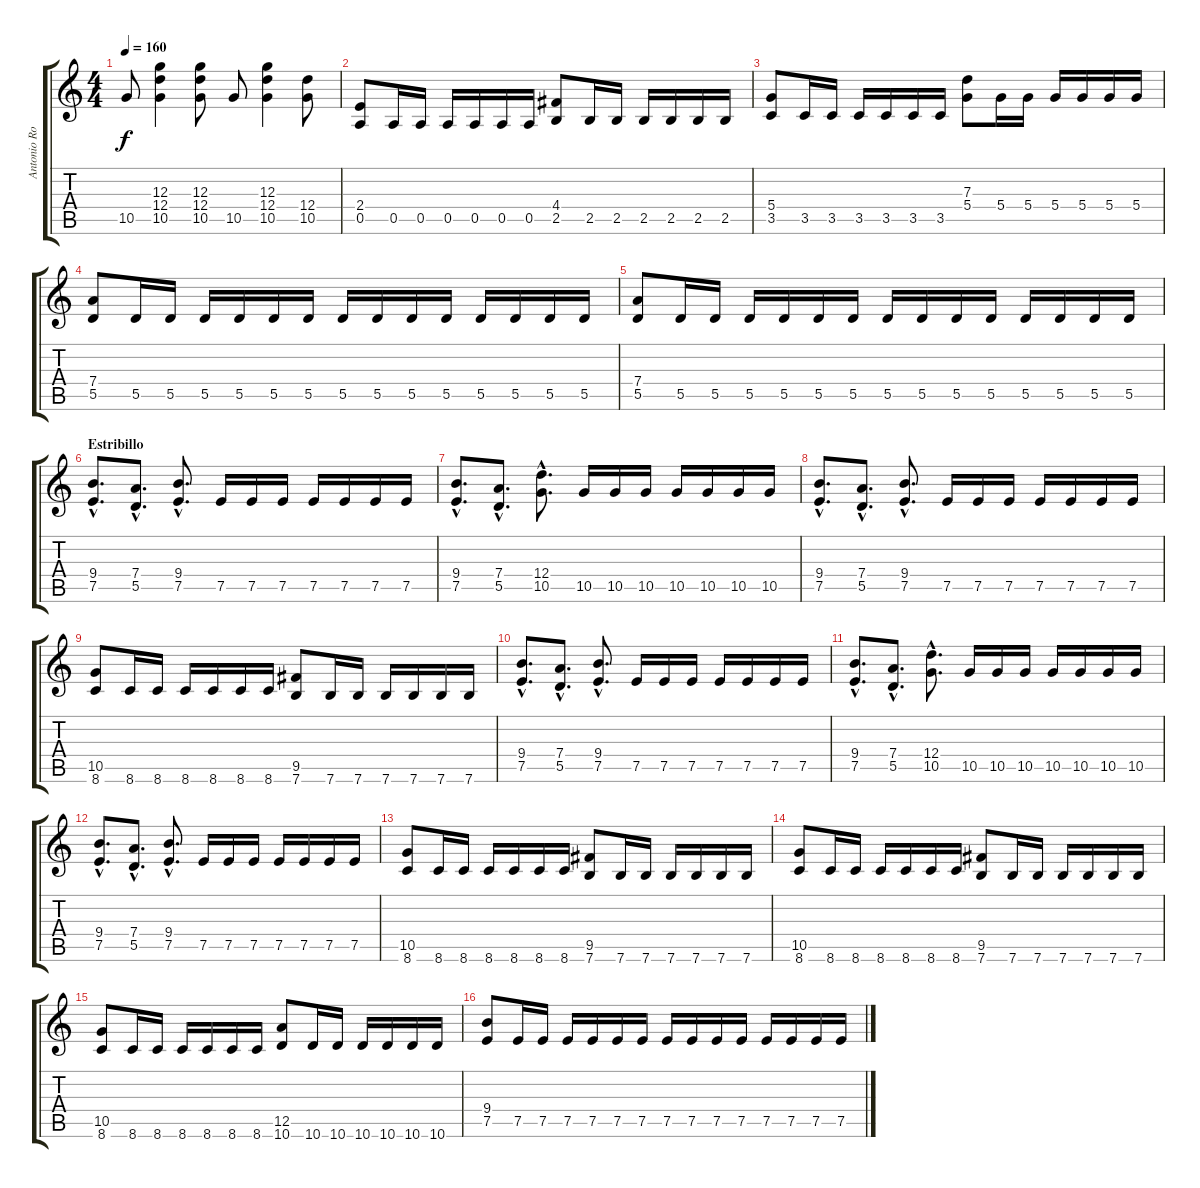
\track ("Antonio Romano (Gtr 1)" "Antonio Ro") {instrument distortionguitar}
\staff {score tabs}
\tuning (E4 B3 G3 D3 A2 E2) {hide}
\ts (4 4)
\tempo 160
\clef g2
\ks c
10.5.8{dy f} (12.3 12.4 10.5).4 (12.3 12.4 10.5).8 10.5.8 (12.3 12.4 10.5).4 (12.4 10.5).8 |
(2.4 0.5).8 0.5.16 0.5.16 0.5.16 0.5.16 0.5.16 0.5.16 (4.4 2.5).8 2.5.16 2.5.16 2.5.16 2.5.16 2.5.16 2.5.16 |
(5.4 3.5).8 3.5.16 3.5.16 3.5.16 3.5.16 3.5.16 3.5.16 (7.3 5.4).8 5.4.16 5.4.16 5.4.16 5.4.16 5.4.16 5.4.16 |
(7.4 5.5).8 5.5.16 5.5.16 5.5.16 5.5.16 5.5.16 5.5.16 5.5.16 5.5.16 5.5.16 5.5.16 5.5.16 5.5.16 5.5.16 5.5.16 |
(7.4 5.5).8 5.5.16 5.5.16 5.5.16 5.5.16 5.5.16 5.5.16 5.5.16 5.5.16 5.5.16 5.5.16 5.5.16 5.5.16 5.5.16 5.5.16 |
\section ("" "Estribillo")
(9.4{hac} 7.5{hac}).8{d} (7.4{hac} 5.5{hac}).8{d} (9.4{hac} 7.5{hac}).8{d} 7.5.16 7.5.16 7.5.16 7.5.16 7.5.16 7.5.16 7.5.16 |
(9.4{hac} 7.5{hac}).8{d} (7.4{hac} 5.5{hac}).8{d} (12.4{hac} 10.5{hac}).8{d} 10.5.16 10.5.16 10.5.16 10.5.16 10.5.16 10.5.16 10.5.16 |
(9.4{hac} 7.5{hac}).8{d} (7.4{hac} 5.5{hac}).8{d} (9.4{hac} 7.5{hac}).8{d} 7.5.16 7.5.16 7.5.16 7.5.16 7.5.16 7.5.16 7.5.16 |
(10.5 8.6).8 8.6.16 8.6.16 8.6.16 8.6.16 8.6.16 8.6.16 (9.5 7.6).8 7.6.16 7.6.16 7.6.16 7.6.16 7.6.16 7.6.16 |
(9.4{hac} 7.5{hac}).8{d} (7.4{hac} 5.5{hac}).8{d} (9.4{hac} 7.5{hac}).8{d} 7.5.16 7.5.16 7.5.16 7.5.16 7.5.16 7.5.16 7.5.16 |
(9.4{hac} 7.5{hac}).8{d} (7.4{hac} 5.5{hac}).8{d} (12.4{hac} 10.5{hac}).8{d} 10.5.16 10.5.16 10.5.16 10.5.16 10.5.16 10.5.16 10.5.16 |
(9.4{hac} 7.5{hac}).8{d} (7.4{hac} 5.5{hac}).8{d} (9.4{hac} 7.5{hac}).8{d} 7.5.16 7.5.16 7.5.16 7.5.16 7.5.16 7.5.16 7.5.16 |
(10.5 8.6).8 8.6.16 8.6.16 8.6.16 8.6.16 8.6.16 8.6.16 (9.5 7.6).8 7.6.16 7.6.16 7.6.16 7.6.16 7.6.16 7.6.16 |
(10.5 8.6).8 8.6.16 8.6.16 8.6.16 8.6.16 8.6.16 8.6.16 (9.5 7.6).8 7.6.16 7.6.16 7.6.16 7.6.16 7.6.16 7.6.16 |
(10.5 8.6).8 8.6.16 8.6.16 8.6.16 8.6.16 8.6.16 8.6.16 (12.5 10.6).8 10.6.16 10.6.16 10.6.16 10.6.16 10.6.16 10.6.16 |
(9.4 7.5).8 7.5.16 7.5.16 7.5.16 7.5.16 7.5.16 7.5.16 7.5.16 7.5.16 7.5.16 7.5.16 7.5.16 7.5.16 7.5.16 7.5.16
